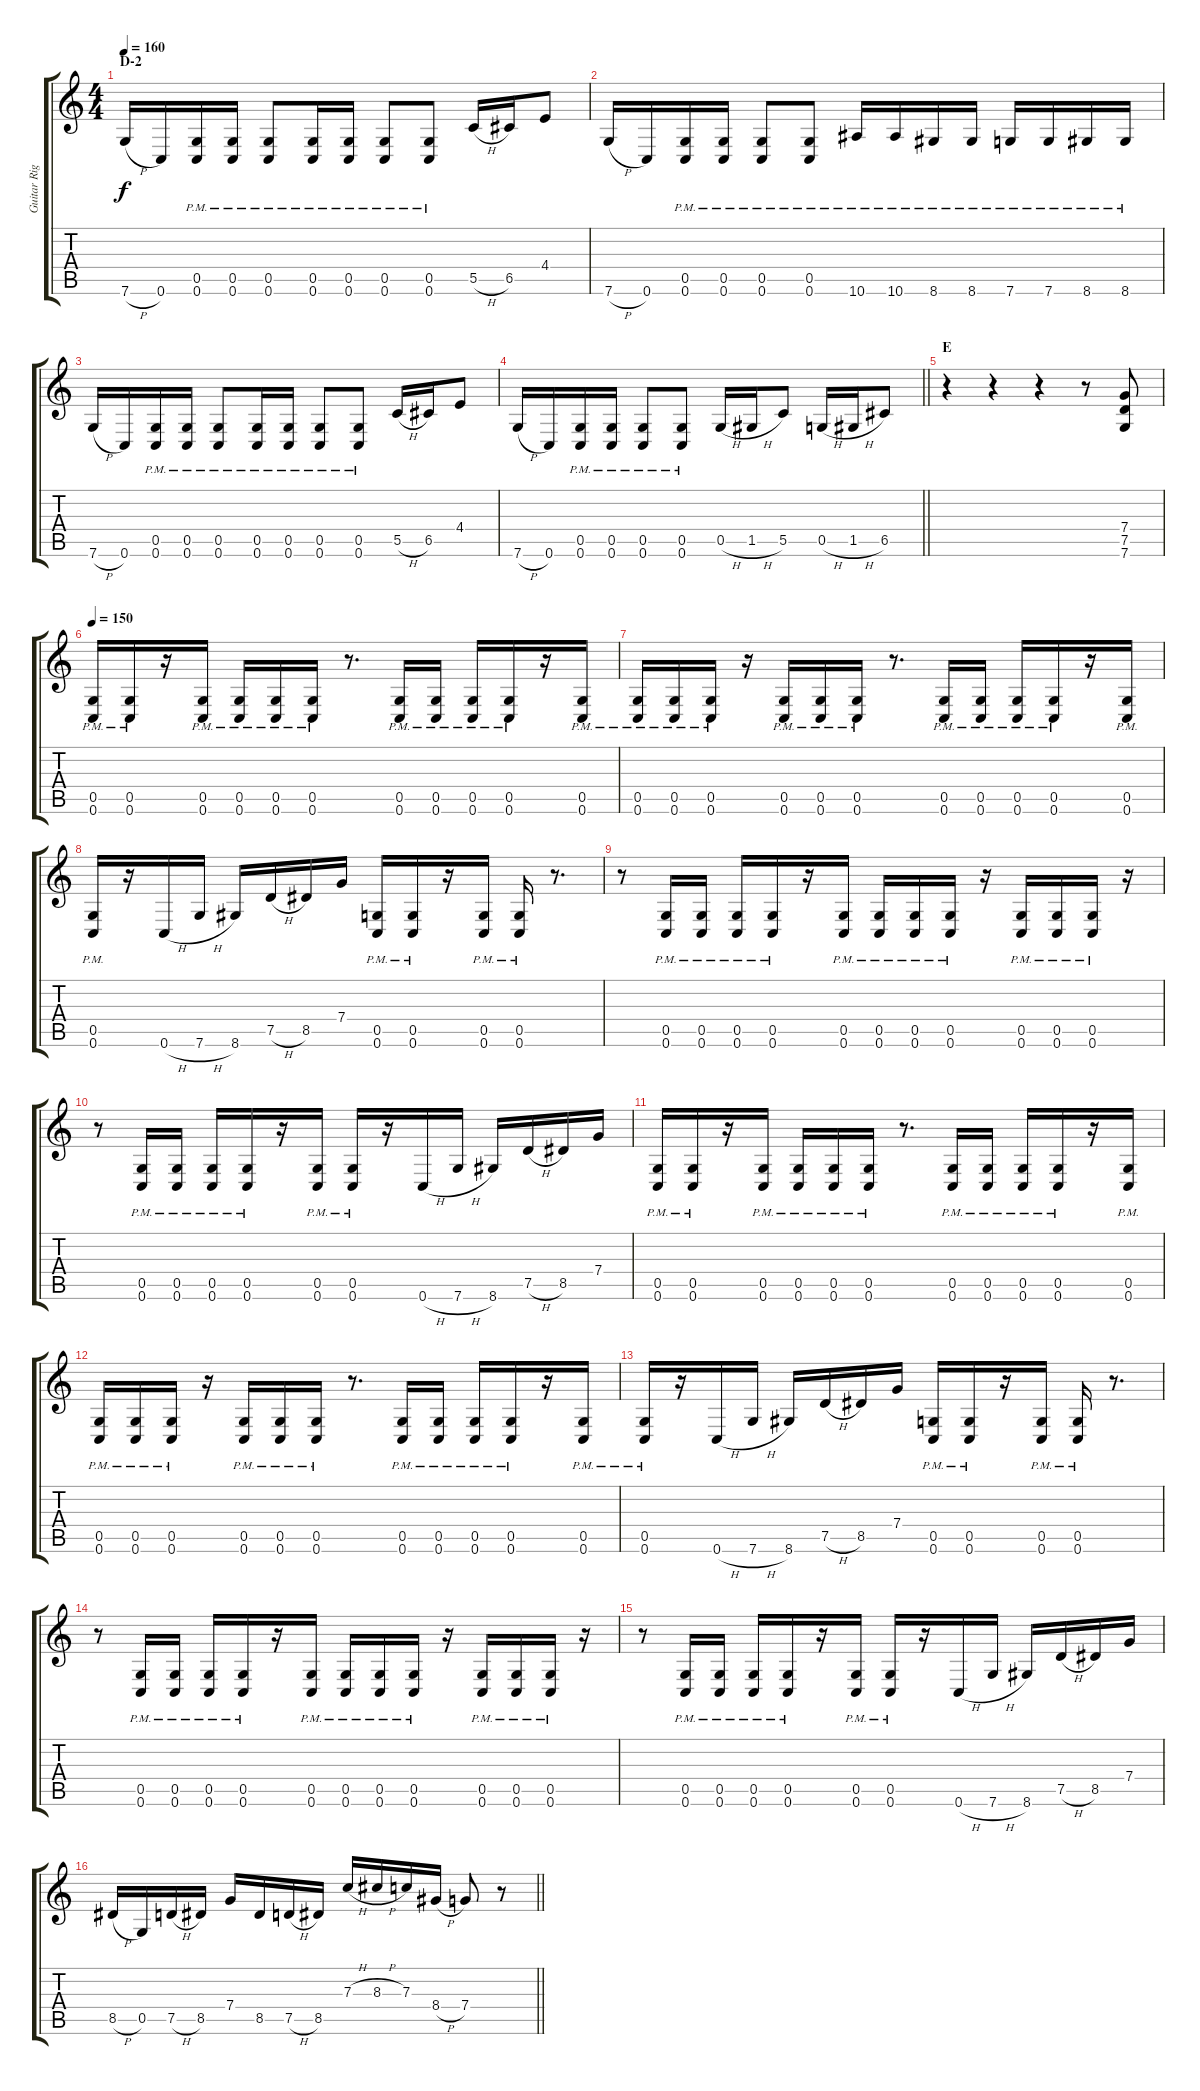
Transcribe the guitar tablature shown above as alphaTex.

\track ("Guitar Right" "Guitar Rig") {instrument distortionguitar}
\staff {score tabs}
\tuning (D4 A3 F3 C3 G2 C2) {hide}
\ts (4 4)
\section ("" "D-2")
\tempo 160
\clef g2
\ks c
7.6{h}.16{dy f} 0.6.16 (0.5{pm} 0.6{pm}).16 (0.5{pm} 0.6{pm}).16 (0.5{pm} 0.6{pm}).8 (0.5{pm} 0.6{pm}).16 (0.5{pm} 0.6{pm}).16 (0.5{pm} 0.6{pm}).8 (0.5{pm} 0.6{pm}).8 5.5{h}.16 6.5.16 4.4.8 |
7.6{h}.16 0.6.16 (0.5{pm} 0.6{pm}).16 (0.5{pm} 0.6{pm}).16 (0.5{pm} 0.6{pm}).8 (0.5{pm} 0.6{pm}).8 10.6{pm}.16 10.6{pm}.16 8.6{pm}.16 8.6{pm}.16 7.6{pm}.16 7.6{pm}.16 8.6{pm}.16 8.6{pm}.16 |
7.6{h}.16 0.6.16 (0.5{pm} 0.6{pm}).16 (0.5{pm} 0.6{pm}).16 (0.5{pm} 0.6{pm}).8 (0.5{pm} 0.6{pm}).16 (0.5{pm} 0.6{pm}).16 (0.5{pm} 0.6{pm}).8 (0.5{pm} 0.6{pm}).8 5.5{h}.16 6.5.16 4.4.8 |
\barLineRight lightlight
7.6{h}.16 0.6.16 (0.5{pm} 0.6{pm}).16 (0.5{pm} 0.6{pm}).16 (0.5{pm} 0.6{pm}).8 (0.5{pm} 0.6{pm}).8 0.5{h}.16 1.5{h}.16 5.5.8 0.5{h}.16 1.5{h}.16 6.5.8 |
\section ("" "E")
r.4 r.4 r.4 r.8 (7.4 7.5 7.6).8 |
\tempo 150
(0.5{pm} 0.6{pm}).16 (0.5{pm} 0.6{pm}).16 r.16 (0.5{pm} 0.6{pm}).16 (0.5{pm} 0.6{pm}).16 (0.5{pm} 0.6{pm}).16 (0.5{pm} 0.6{pm}).16 r.8{d} (0.5{pm} 0.6{pm}).16 (0.5{pm} 0.6{pm}).16 (0.5{pm} 0.6{pm}).16 (0.5{pm} 0.6{pm}).16 r.16 (0.5{pm} 0.6{pm}).16 |
(0.5{pm} 0.6{pm}).16 (0.5{pm} 0.6{pm}).16 (0.5{pm} 0.6{pm}).16 r.16 (0.5{pm} 0.6{pm}).16 (0.5{pm} 0.6{pm}).16 (0.5{pm} 0.6{pm}).16 r.8{d} (0.5{pm} 0.6{pm}).16 (0.5{pm} 0.6{pm}).16 (0.5{pm} 0.6{pm}).16 (0.5{pm} 0.6{pm}).16 r.16 (0.5{pm} 0.6{pm}).16 |
(0.5{pm} 0.6{pm}).16 r.16 0.6{h}.16 7.6{h}.16 8.6.16 7.5{h}.16 8.5.16 7.4.16 (0.5{pm} 0.6{pm}).16 (0.5{pm} 0.6{pm}).16 r.16 (0.5{pm} 0.6{pm}).16 (0.5{pm} 0.6{pm}).16 r.8{d} |
r.8 (0.5{pm} 0.6{pm}).16 (0.5{pm} 0.6{pm}).16 (0.5{pm} 0.6{pm}).16 (0.5{pm} 0.6{pm}).16 r.16 (0.5{pm} 0.6{pm}).16 (0.5{pm} 0.6{pm}).16 (0.5{pm} 0.6{pm}).16 (0.5{pm} 0.6{pm}).16 r.16 (0.5{pm} 0.6{pm}).16 (0.5{pm} 0.6{pm}).16 (0.5{pm} 0.6{pm}).16 r.16 |
r.8 (0.5{pm} 0.6{pm}).16 (0.5{pm} 0.6{pm}).16 (0.5{pm} 0.6{pm}).16 (0.5{pm} 0.6{pm}).16 r.16 (0.5{pm} 0.6{pm}).16 (0.5{pm} 0.6{pm}).16 r.16 0.6{h}.16 7.6{h}.16 8.6.16 7.5{h}.16 8.5.16 7.4.16 |
(0.5{pm} 0.6{pm}).16 (0.5{pm} 0.6{pm}).16 r.16 (0.5{pm} 0.6{pm}).16 (0.5{pm} 0.6{pm}).16 (0.5{pm} 0.6{pm}).16 (0.5{pm} 0.6{pm}).16 r.8{d} (0.5{pm} 0.6{pm}).16 (0.5{pm} 0.6{pm}).16 (0.5{pm} 0.6{pm}).16 (0.5{pm} 0.6{pm}).16 r.16 (0.5{pm} 0.6{pm}).16 |
(0.5{pm} 0.6{pm}).16 (0.5{pm} 0.6{pm}).16 (0.5{pm} 0.6{pm}).16 r.16 (0.5{pm} 0.6{pm}).16 (0.5{pm} 0.6{pm}).16 (0.5{pm} 0.6{pm}).16 r.8{d} (0.5{pm} 0.6{pm}).16 (0.5{pm} 0.6{pm}).16 (0.5{pm} 0.6{pm}).16 (0.5{pm} 0.6{pm}).16 r.16 (0.5{pm} 0.6{pm}).16 |
(0.5{pm} 0.6{pm}).16 r.16 0.6{h}.16 7.6{h}.16 8.6.16 7.5{h}.16 8.5.16 7.4.16 (0.5{pm} 0.6{pm}).16 (0.5{pm} 0.6{pm}).16 r.16 (0.5{pm} 0.6{pm}).16 (0.5{pm} 0.6{pm}).16 r.8{d} |
r.8 (0.5{pm} 0.6{pm}).16 (0.5{pm} 0.6{pm}).16 (0.5{pm} 0.6{pm}).16 (0.5{pm} 0.6{pm}).16 r.16 (0.5{pm} 0.6{pm}).16 (0.5{pm} 0.6{pm}).16 (0.5{pm} 0.6{pm}).16 (0.5{pm} 0.6{pm}).16 r.16 (0.5{pm} 0.6{pm}).16 (0.5{pm} 0.6{pm}).16 (0.5{pm} 0.6{pm}).16 r.16 |
r.8 (0.5{pm} 0.6{pm}).16 (0.5{pm} 0.6{pm}).16 (0.5{pm} 0.6{pm}).16 (0.5{pm} 0.6{pm}).16 r.16 (0.5{pm} 0.6{pm}).16 (0.5{pm} 0.6{pm}).16 r.16 0.6{h}.16 7.6{h}.16 8.6.16 7.5{h}.16 8.5.16 7.4.16 |
\barLineRight lightlight
8.5{h}.16 0.5.16 7.5{h}.16 8.5.16 7.4.16 8.5.16 7.5{h}.16 8.5.16 7.3{h}.16 8.3{h}.16 7.3.16 8.4{h}.16 7.4.8 r.8
